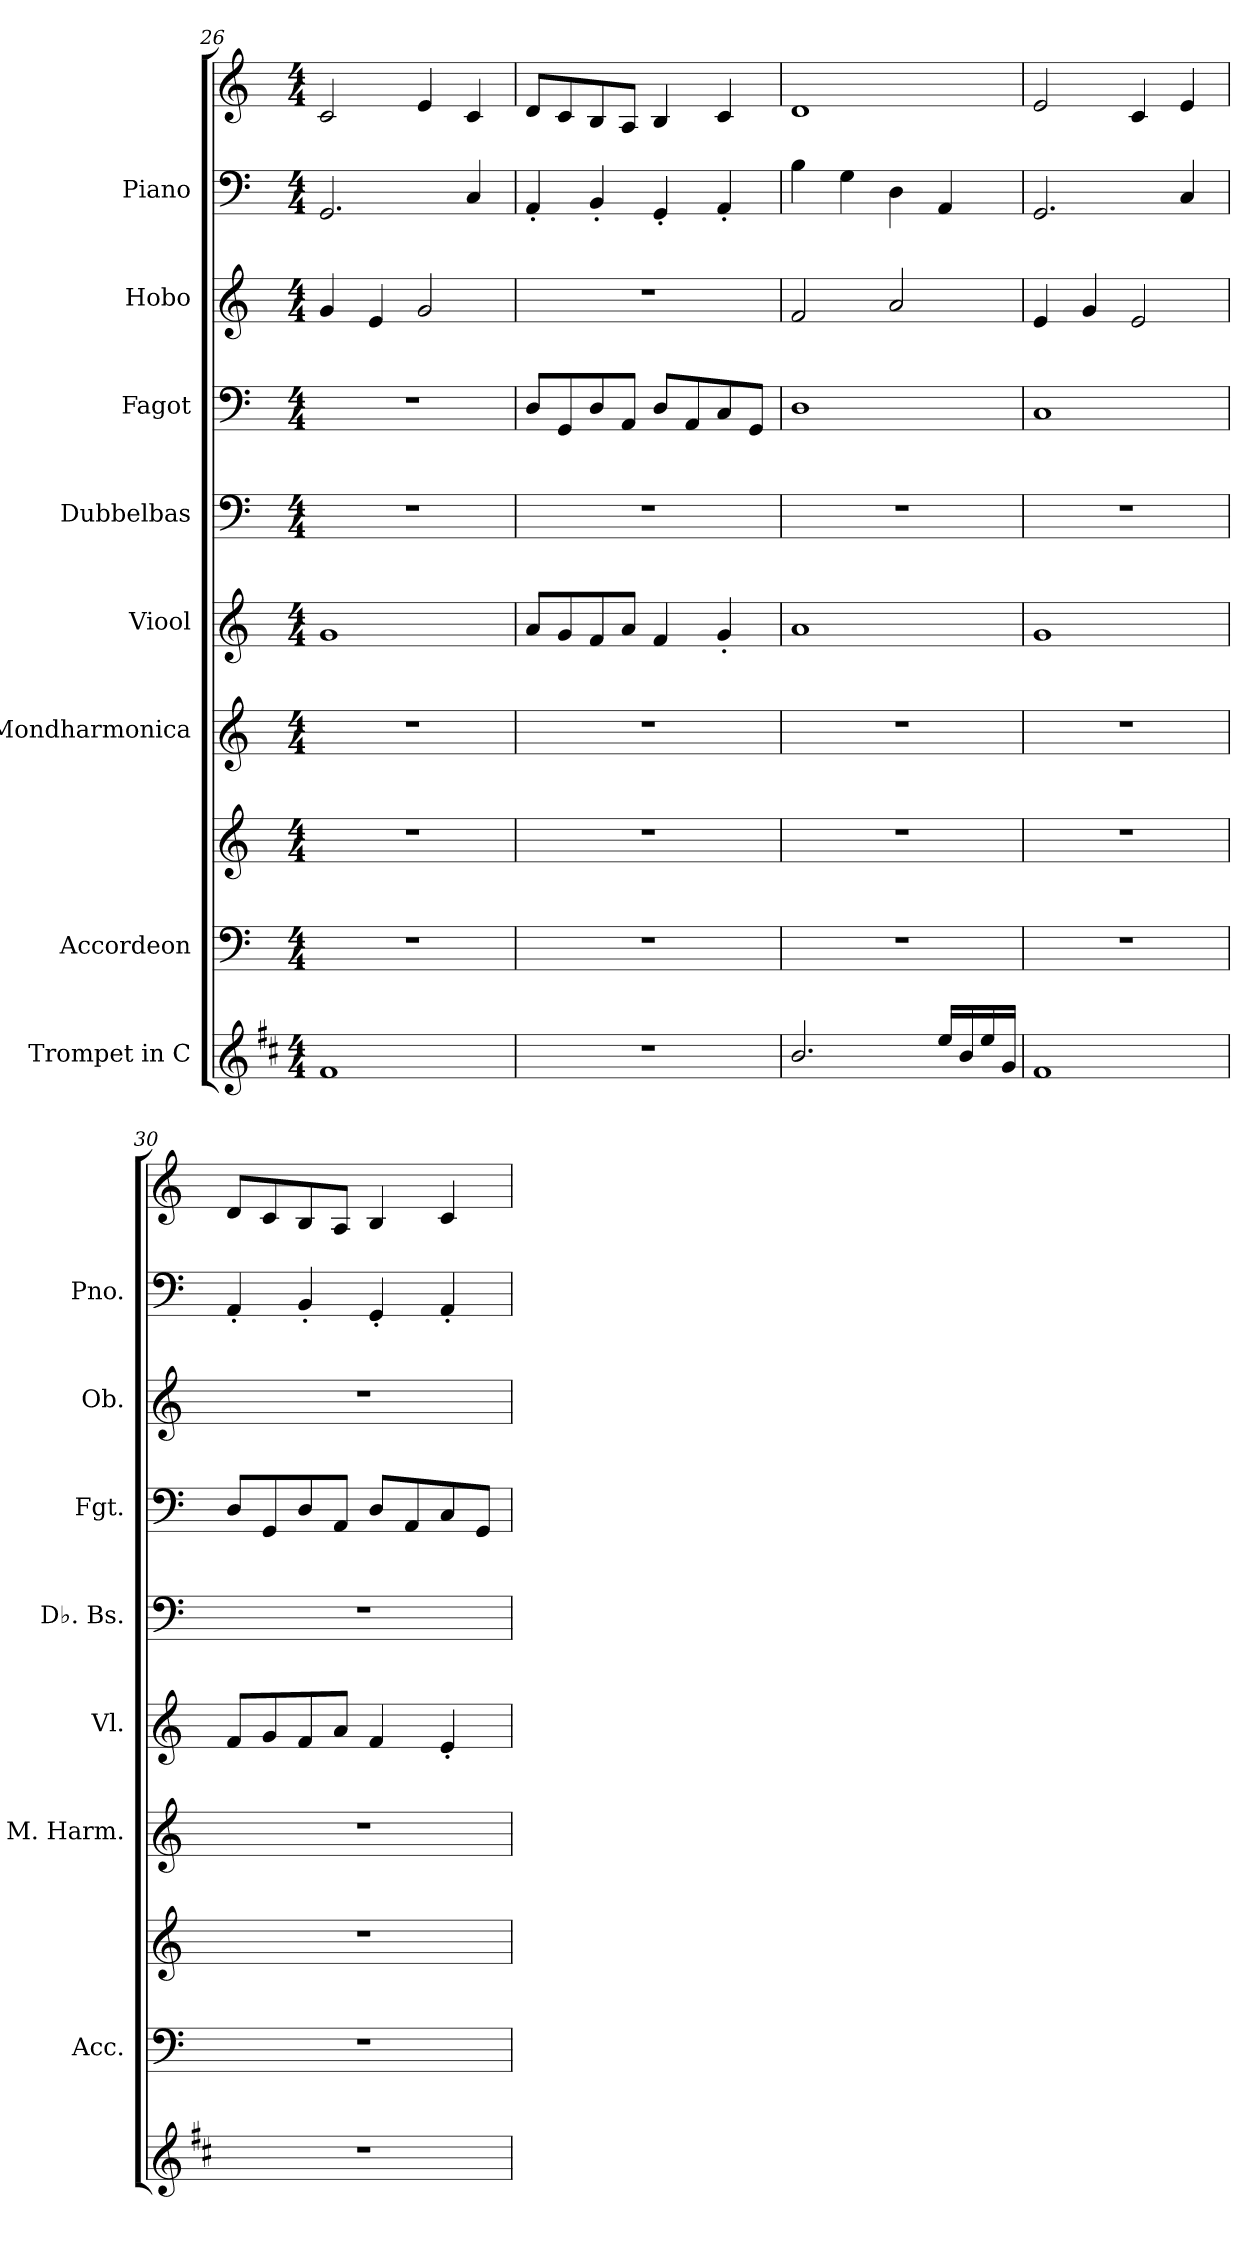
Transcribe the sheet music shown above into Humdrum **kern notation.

**kern	**kern	**kern	**kern	**kern	**kern	**kern	**kern	**kern	**kern
*part8	*part7	*part7	*part6	*part5	*part4	*part3	*part2	*part1	*part1
*staff10	*staff9	*staff8	*staff7	*staff6	*staff5	*staff4	*staff3	*staff2	*staff1
*I"Trompet in C	*I"Accordeon	*	*I"Mondharmonica	*I"Viool	*I"Dubbelbas	*I"Fagot	*I"Hobo	*I"Piano	*
*	*I'Acc.	*	*I'M. Harm.	*I'Vl.	*I'Db. Bs.	*I'Fgt.	*I'Ob.	*I'Pno.	*
*clefG2	*clefF4	*clefG2	*clefG2	*clefG2	*clefF4	*clefF4	*clefG2	*clefF4	*clefG2
*ITrd1c2	*	*	*	*	*ITrd7c12	*	*	*	*
*k[]	*k[]	*k[]	*k[]	*k[]	*k[]	*k[]	*k[]	*k[]	*k[]
*M4/4	*M4/4	*M4/4	*M4/4	*M4/4	*M4/4	*M4/4	*M4/4	*M4/4	*M4/4
=26	=26	=26	=26	=26	=26	=26	=26	=26	=26
1e	1r	1r	1r	1g	1r	1r	4g/	2.GG/	2c/
.	.	.	.	.	.	.	4e/	.	.
.	.	.	.	.	.	.	2g/	.	4e/
.	.	.	.	.	.	.	.	4C/	4c/
=27	=27	=27	=27	=27	=27	=27	=27	=27	=27
1r	1r	1r	1r	8a/L	1r	8D/L	1r	4AA'/	8d/L
.	.	.	.	8g/	.	8GG/	.	.	8c/
.	.	.	.	8f/	.	8D/	.	4BB'/	8B/
.	.	.	.	8a/J	.	8AA/J	.	.	8A/J
.	.	.	.	4f/	.	8D/L	.	4GG'/	4B/
.	.	.	.	.	.	8AA/	.	.	.
.	.	.	.	4g'/	.	8C/	.	4AA'/	4c/
.	.	.	.	.	.	8GG/J	.	.	.
!!LO:PB:g=z
=28	=28	=28	=28	=28	=28	=28	=28	=28	=28
2.a/	1r	1r	1r	1a	1r	1D	2f/	4B\	1d
.	.	.	.	.	.	.	.	4G\	.
.	.	.	.	.	.	.	2a/	4D\	.
16dd/LL	.	.	.	.	.	.	.	4AA/	.
16a/	.	.	.	.	.	.	.	.	.
16dd/	.	.	.	.	.	.	.	.	.
16f/JJ	.	.	.	.	.	.	.	.	.
=29	=29	=29	=29	=29	=29	=29	=29	=29	=29
1e	1r	1r	1r	1g	1r	1C	4e/	2.GG/	2e/
.	.	.	.	.	.	.	4g/	.	.
.	.	.	.	.	.	.	2e/	.	4c/
.	.	.	.	.	.	.	.	4C/	4e/
=30	=30	=30	=30	=30	=30	=30	=30	=30	=30
1r	1r	1r	1r	8f/L	1r	8D/L	1r	4AA'/	8d/L
.	.	.	.	8g/	.	8GG/	.	.	8c/
.	.	.	.	8f/	.	8D/	.	4BB'/	8B/
.	.	.	.	8a/J	.	8AA/J	.	.	8A/J
.	.	.	.	4f/	.	8D/L	.	4GG'/	4B/
.	.	.	.	.	.	8AA/	.	.	.
.	.	.	.	4e'/	.	8C/	.	4AA'/	4c/
.	.	.	.	.	.	8GG/J	.	.	.
=	=	=	=	=	=	=	=	=	=
*-	*-	*-	*-	*-	*-	*-	*-	*-	*-
